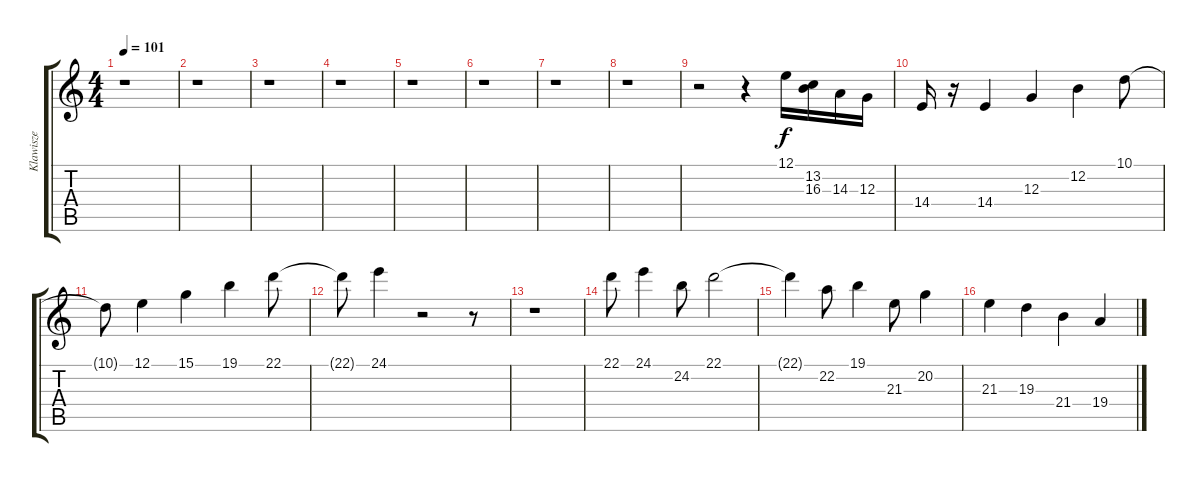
\track ("Klawisze" "Klawisze") {instrument electricpiano1}
\staff {score tabs}
\tuning (E4 B3 G3 D3 A2 E2) {hide}
\ts (4 4)
\tempo 101
\clef g2
\ks c
r.1{dy f instrument electricpiano1} |
r.1 |
r.1 |
r.1 |
r.1 |
r.1 |
r.1 |
r.1 |
r.2 r.4 12.1.16 (13.2 16.3).16 14.3.16 12.3.16 |
14.4.16 r.16 14.4.4 12.3.4 12.2.4 10.1.8 |
10.1{t}.8 12.1.4 15.1.4 19.1.4 22.1.8 |
22.1{t}.8 24.1.4 r.2 r.8 |
r.1 |
22.1.8 24.1.4 24.2.8 22.1.2 |
22.1{t}.4 22.2.8 19.1.4 21.3.8 20.2.4 |
21.3.4 19.3.4 21.4.4 19.4.4
